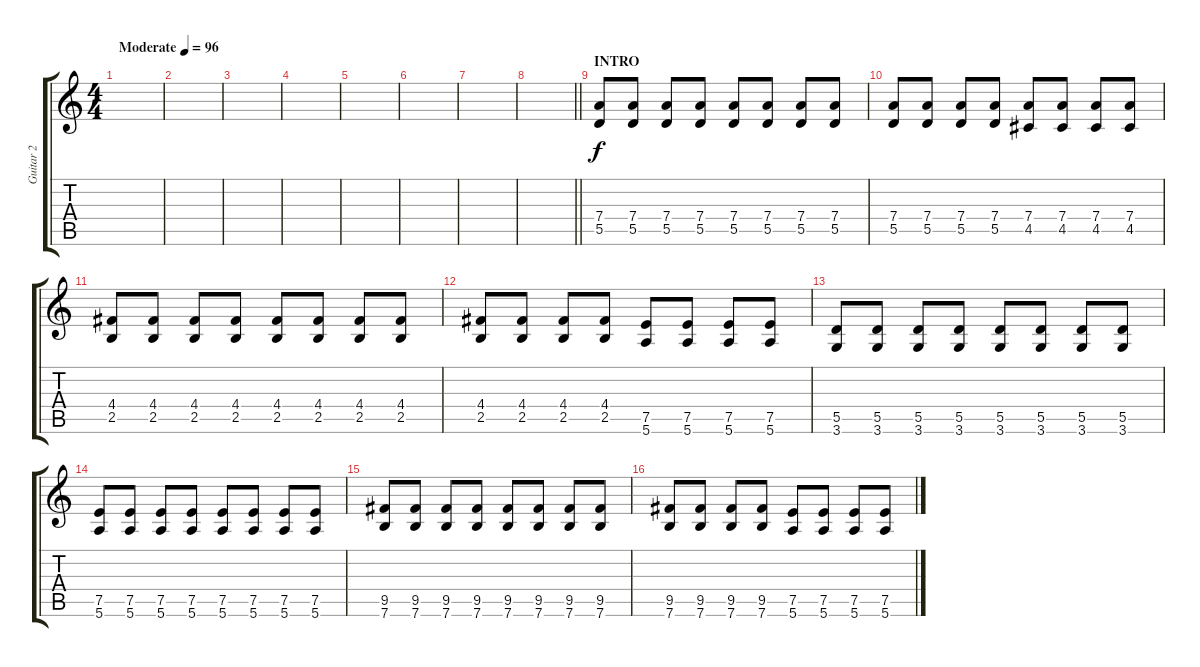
\track ("Guitar 2" "Guitar 2") {instrument overdrivenguitar}
\staff {score tabs}
\tuning (E4 B3 G3 D3 A2 E2) {hide}
\ts (4 4)
\tempo (96 "Moderate")
\clef g2
\ks c
|
|
|
|
|
|
|
\barLineRight lightlight
|
\section ("" "INTRO")
(7.4 5.5).8 (7.4 5.5).8 (7.4 5.5).8 (7.4 5.5).8 (7.4 5.5).8 (7.4 5.5).8 (7.4 5.5).8 (7.4 5.5).8 |
(7.4 5.5).8 (7.4 5.5).8 (7.4 5.5).8 (7.4 5.5).8 (7.4 4.5).8 (7.4 4.5).8 (7.4 4.5).8 (7.4 4.5).8 |
(4.4 2.5).8 (4.4 2.5).8 (4.4 2.5).8 (4.4 2.5).8 (4.4 2.5).8 (4.4 2.5).8 (4.4 2.5).8 (4.4 2.5).8 |
(4.4 2.5).8 (4.4 2.5).8 (4.4 2.5).8 (4.4 2.5).8 (7.5 5.6).8 (7.5 5.6).8 (7.5 5.6).8 (7.5 5.6).8 |
(5.5 3.6).8 (5.5 3.6).8 (5.5 3.6).8 (5.5 3.6).8 (5.5 3.6).8 (5.5 3.6).8 (5.5 3.6).8 (5.5 3.6).8 |
(7.5 5.6).8 (7.5 5.6).8 (7.5 5.6).8 (7.5 5.6).8 (7.5 5.6).8 (7.5 5.6).8 (7.5 5.6).8 (7.5 5.6).8 |
(9.5 7.6).8 (9.5 7.6).8 (9.5 7.6).8 (9.5 7.6).8 (9.5 7.6).8 (9.5 7.6).8 (9.5 7.6).8 (9.5 7.6).8 |
(9.5 7.6).8 (9.5 7.6).8 (9.5 7.6).8 (9.5 7.6).8 (7.5 5.6).8 (7.5 5.6).8 (7.5 5.6).8 (7.5 5.6).8
